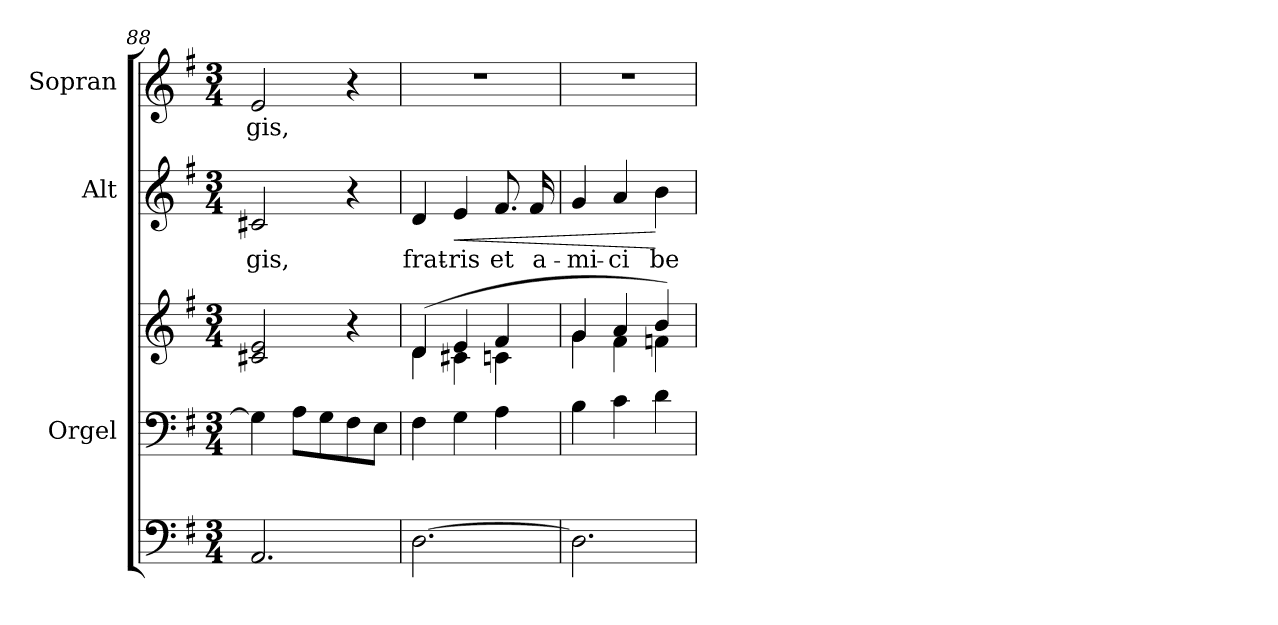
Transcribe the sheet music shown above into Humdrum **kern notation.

**kern	**kern	**kern	**kern	**text	**dynam	**kern	**text
*part4	*part3	*part3	*part2	*part2	*part2	*part1	*part1
*staff5	*staff4	*staff3	*staff2	*staff2	*staff2	*staff1	*staff1
*	*I"Orgel	*	*I"Alt	*	*	*I"Sopran	*
*	*I'Org.	*	*I'A.	*	*	*I'S.	*
*clefF4	*clefF4	*clefG2	*clefG2	*	*	*clefG2	*
*k[f#]	*k[f#]	*k[f#]	*k[f#]	*	*	*k[f#]	*
*G:	*G:	*G:	*G:	*	*	*G:	*
*M3/4	*M3/4	*M3/4	*M3/4	*	*	*M3/4	*
=88	=88	=88	=88	=88	=88	=88	=88
!	!	!	!	!LO:LY:b	!	!	!LO:LY:b
2.AA/	4G\]	2c#X/ 2e/	2c#X/	-gis,	.	2e/	-gis,
.	8A\L	.	.	.	.	.	.
.	8G\	.	.	.	.	.	.
.	8F#\	4r	4r	.	.	4r	.
.	8E\J	.	.	.	.	.	.
=89	=89	=89	=89	=89	=89	=89	=89
*	*	*^	*	*	*	*	*
!	!	!	!	!	!LO:LY:b	!	!	!
[2.D\	4F#\	(4d/	4d\	4d/	frat-	.	2.r	.
!	!	!	!	!	!LO:LY:b	!LO:HP:b	!	!
.	4G\	4e/	4c#X\	4e/	-ris	<	.	.
!	!	!	!	!	!LO:LY:b	!	!	!
.	4A\	4f#/	4cn\	8.f#/	et	.	.	.
!	!	!	!	!	!LO:LY:b	!	!	!
.	.	.	.	16f#/	a-	.	.	.
=90	=90	=90	=90	=90	=90	=90	=90	=90
!	!	!	!	!	!LO:LY:b	!	!	!
2.D\]	4B\	4g/	4g\	4g/	-mi-	.	2.r	.
!	!	!	!	!	!LO:LY:b	!	!	!
.	4c\	4a/	4f#\	4a/	-ci	.	.	.
!	!	!	!	!	!LO:LY:b	!	!	!
.	4d\	4b/)	4fn\	4b\	be-	[	.	.
*	*	*v	*v	*	*	*	*	*
=	=	=	=	=	=	=	=
*-	*-	*-	*-	*-	*-	*-	*-
